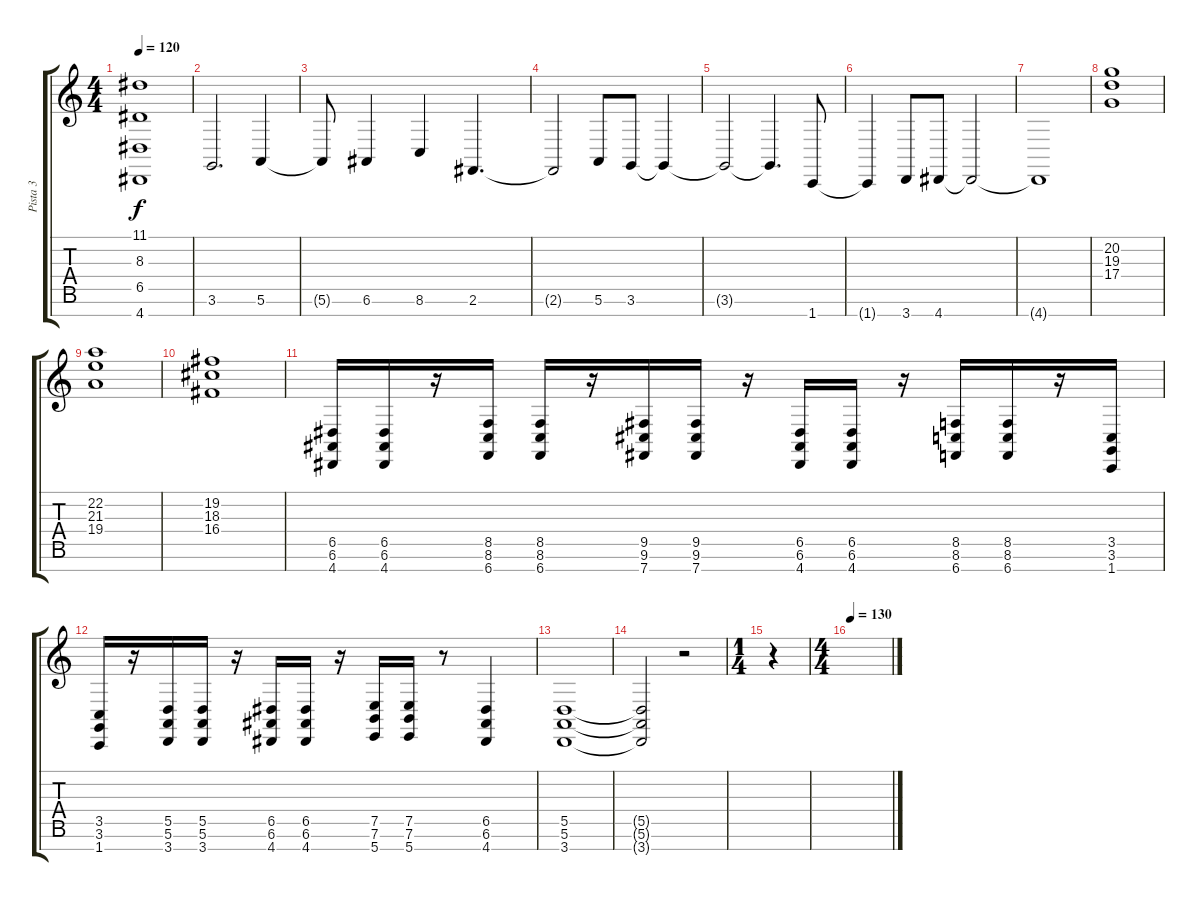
\track ("Pista 3" "Pista 3") {instrument lead1square}
\staff {score tabs}
\tuning (E4 B3 G3 D3 A2 E2 B1) {hide}
\ts (4 4)
\tempo 120
\clef g2
\ks c
(11.1{t} 8.3{t} 6.5{t} 4.7{t}).1{dy f} |
3.6.2{d} 5.6.4 |
5.6{t}.8 6.6.4 8.6.4 2.6.4{d} |
2.6{t}.2 5.6.8 3.6.8 3.6{t}.4 |
3.6{t}.2 3.6{t}.4{d} 1.7.8 |
1.7{t}.4 3.7.8 4.7.8 4.7{t}.2 |
4.7{t}.1 |
(20.2 19.3 17.4).1{volume 9} |
(22.2 21.3 19.4).1 |
(19.2 18.3 16.4).1 |
(6.5 6.6 4.7).16{volume 13 instrument acousticgrandpiano} (6.5 6.6 4.7).16 r.16 (8.5 8.6 6.7).16 (8.5 8.6 6.7).16 r.16 (9.5 9.6 7.7).16 (9.5 9.6 7.7).16 r.16 (6.5 6.6 4.7).16 (6.5 6.6 4.7).16 r.16 (8.5 8.6 6.7).16 (8.5 8.6 6.7).16 r.16 (3.5 3.6 1.7).16 |
(3.5 3.6 1.7).16 r.16 (5.5 5.6 3.7).16 (5.5 5.6 3.7).16 r.16 (6.5 6.6 4.7).16 (6.5 6.6 4.7).16 r.16 (7.5 7.6 5.7).16 (7.5 7.6 5.7).16 r.8 (6.5 6.6 4.7).4 |
(5.5 5.6 3.7).1 |
(5.5{t} 5.6{t} 3.7{t}).2 r.2 |
\ts (1 4)
r.4 |
\ts (4 4)
\tempo 130
